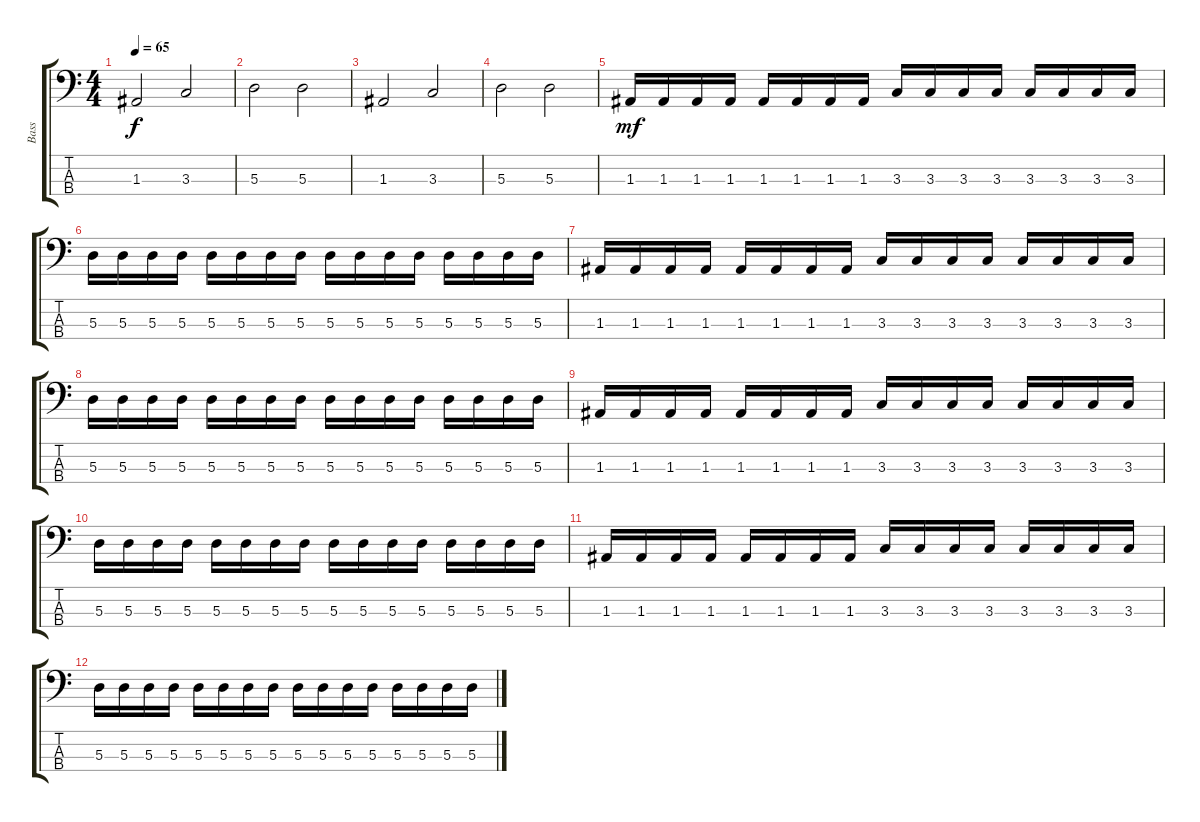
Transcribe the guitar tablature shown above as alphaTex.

\track ("Bass" "Bass") {instrument electricbassfinger}
\staff {score tabs}
\tuning (G2 D2 A1 E1) {hide}
\ts (4 4)
\tempo 65
\clef f4
\ks c
1.3.2{dy f} 3.3.2 |
5.3.2 5.3.2 |
1.3.2 3.3.2 |
5.3.2 5.3.2 |
1.3.16{dy mf} 1.3.16 1.3.16 1.3.16 1.3.16 1.3.16 1.3.16 1.3.16 3.3.16 3.3.16 3.3.16 3.3.16 3.3.16 3.3.16 3.3.16 3.3.16 |
5.3.16 5.3.16 5.3.16 5.3.16 5.3.16 5.3.16 5.3.16 5.3.16 5.3.16 5.3.16 5.3.16 5.3.16 5.3.16 5.3.16 5.3.16 5.3.16 |
1.3.16 1.3.16 1.3.16 1.3.16 1.3.16 1.3.16 1.3.16 1.3.16 3.3.16 3.3.16 3.3.16 3.3.16 3.3.16 3.3.16 3.3.16 3.3.16 |
5.3.16 5.3.16 5.3.16 5.3.16 5.3.16 5.3.16 5.3.16 5.3.16 5.3.16 5.3.16 5.3.16 5.3.16 5.3.16 5.3.16 5.3.16 5.3.16 |
1.3.16 1.3.16 1.3.16 1.3.16 1.3.16 1.3.16 1.3.16 1.3.16 3.3.16 3.3.16 3.3.16 3.3.16 3.3.16 3.3.16 3.3.16 3.3.16 |
5.3.16 5.3.16 5.3.16 5.3.16 5.3.16 5.3.16 5.3.16 5.3.16 5.3.16 5.3.16 5.3.16 5.3.16 5.3.16 5.3.16 5.3.16 5.3.16 |
1.3.16 1.3.16 1.3.16 1.3.16 1.3.16 1.3.16 1.3.16 1.3.16 3.3.16 3.3.16 3.3.16 3.3.16 3.3.16 3.3.16 3.3.16 3.3.16 |
5.3.16 5.3.16 5.3.16 5.3.16 5.3.16 5.3.16 5.3.16 5.3.16 5.3.16 5.3.16 5.3.16 5.3.16 5.3.16 5.3.16 5.3.16 5.3.16
